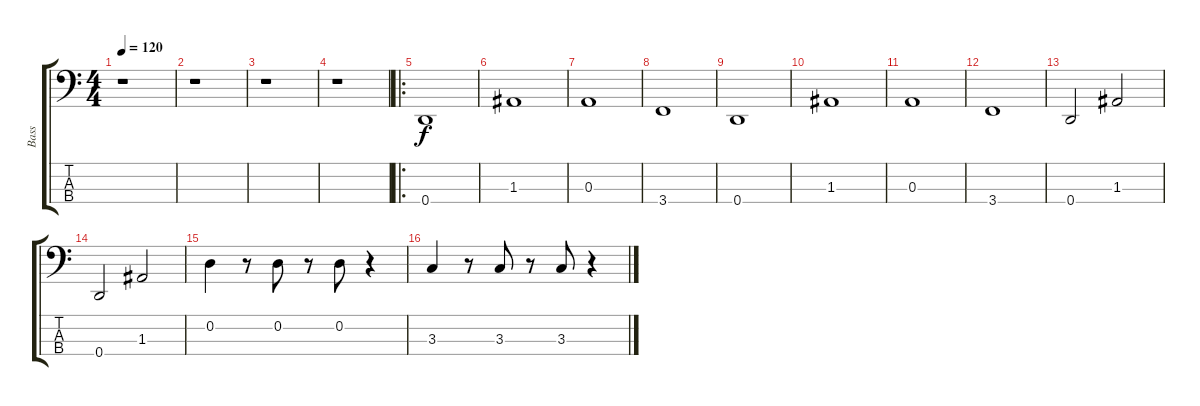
\track ("Bass" "Bass") {instrument electricbassfinger}
\staff {score tabs}
\tuning (G2 D2 A1 D1) {hide}
\ts (4 4)
\tempo 120
\clef f4
\ks c
r.1{dy f instrument electricbassfinger} |
r.1 |
r.1 |
r.1 |
\ro
0.4.1 |
1.3.1 |
0.3.1 |
3.4.1 |
0.4.1 |
1.3.1 |
0.3.1 |
3.4.1 |
0.4.2 1.3.2 |
0.4.2 1.3.2 |
0.2.4 r.8 0.2.8 r.8 0.2.8 r.4 |
3.3.4 r.8 3.3.8 r.8 3.3.8 r.4
